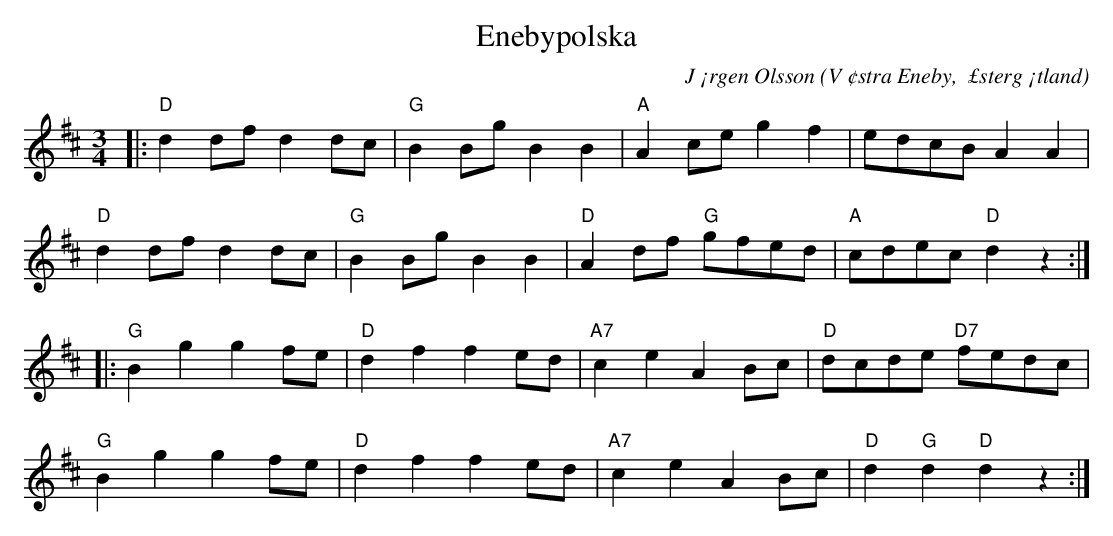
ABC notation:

X:1
T:Enebypolska
C:J ¡rgen Olsson
O:V ¢stra Eneby,  £sterg ¡tland
M:3/4
L:1/8
K:D
|: "D"d2dfd2dc | "G"B2BgB2B2 | "A"A2ceg2f2 | edcBA2A2 |
   "D"d2dfd2dc | "G"B2BgB2B2 | "D"A2df "G"gfed | "A"cdec"D"d2z2:|
|: "G"B2g2g2fe | "D"d2f2f2ed | "A7"c2e2A2Bc | "D"dcde "D7"fedc |
   "G"B2g2g2fe | "D"d2f2f2ed | "A7"c2e2A2Bc | "D"d2"G"d2"D"d2z2:|
